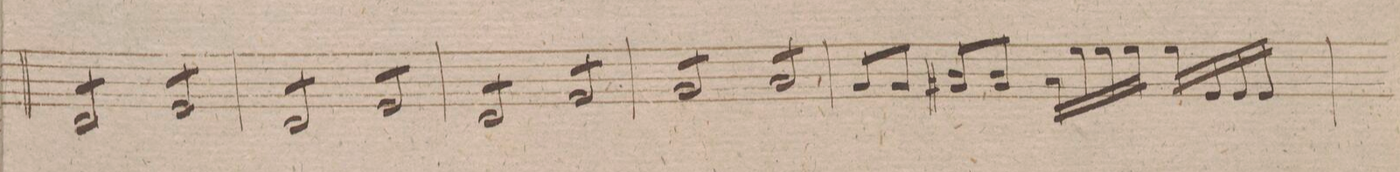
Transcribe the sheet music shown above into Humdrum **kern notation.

**kern	**dynam
*I"Violino 2do	*
*clefG2	*
*k[f#]	*
*met(c)	*
*M4/4	*
8dL	.
8d	.
8d	.
8dJ	.
8eL	.
8e	.
8e	.
8eJ	.
=34	=34
8dL	.
8d	.
8d	.
8dJ	.
8eL	.
8e	.
8e	.
8eJ	.
=35	=35
8dL	.
8d	.
8d	.
8dJ	.
8f#L	.
8f#	.
8f#	.
8f#J	.
=36	=36
8gL	.
8g	.
8g	.
8gJ	.
8aL	.
8a	.
8a	.
8aJ	.
*Xtremolo	*
=37	=37
8gL	.
8gJ	.
8bL 8g#X	.
8bJ 8g#	.
16aLL	.
16ee	.
16ee	.
16eeJJ	.
16eeLL\	.
16e/	.
16e/	.
16eJJ/	.
=38	=38
*-	*-
